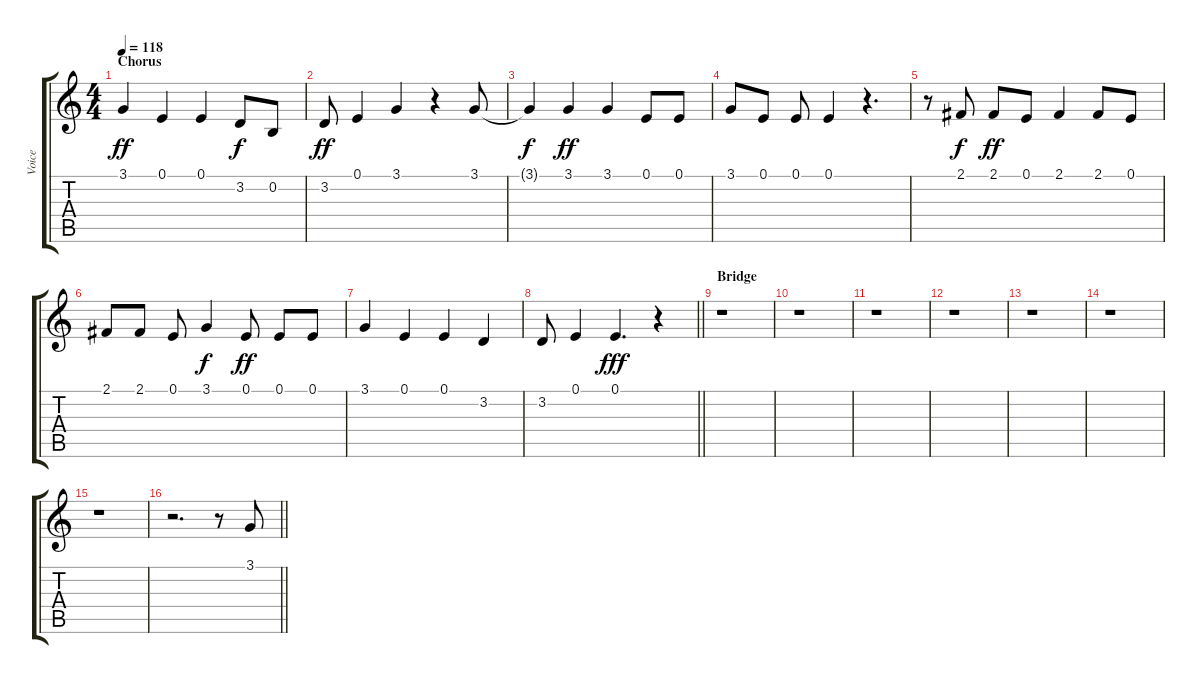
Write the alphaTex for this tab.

\track ("Voice" "Voice") {instrument synthvoice}
\staff {score tabs}
\tuning (E4 B3 G3 D3 A2 E2) {hide}
\ts (4 4)
\section ("" "Chorus")
\tempo 118
\clef g2
\ks c
3.1.4{dy ff} 0.1.4 0.1.4 3.2.8{dy f} 0.2.8 |
3.2.8{dy ff} 0.1.4 3.1.4 r.4 3.1.8 |
3.1{t}.4{dy f} 3.1.4{dy ff} 3.1.4 0.1.8 0.1.8 |
3.1.8 0.1.8 0.1.8 0.1.4 r.4{d} |
r.8 2.1.8{dy f} 2.1.8{dy ff} 0.1.8 2.1.4 2.1.8 0.1.8 |
2.1.8 2.1.8 0.1.8 3.1.4{dy f} 0.1.8{dy ff} 0.1.8 0.1.8 |
3.1.4 0.1.4 0.1.4 3.2.4 |
\barLineRight lightlight
3.2.8 0.1.4 0.1.4{d dy fff} r.4 |
\section ("" "Bridge")
r.1 |
r.1 |
r.1 |
r.1 |
r.1 |
r.1 |
r.1 |
\barLineRight lightlight
r.2{d} r.8 3.1.8
